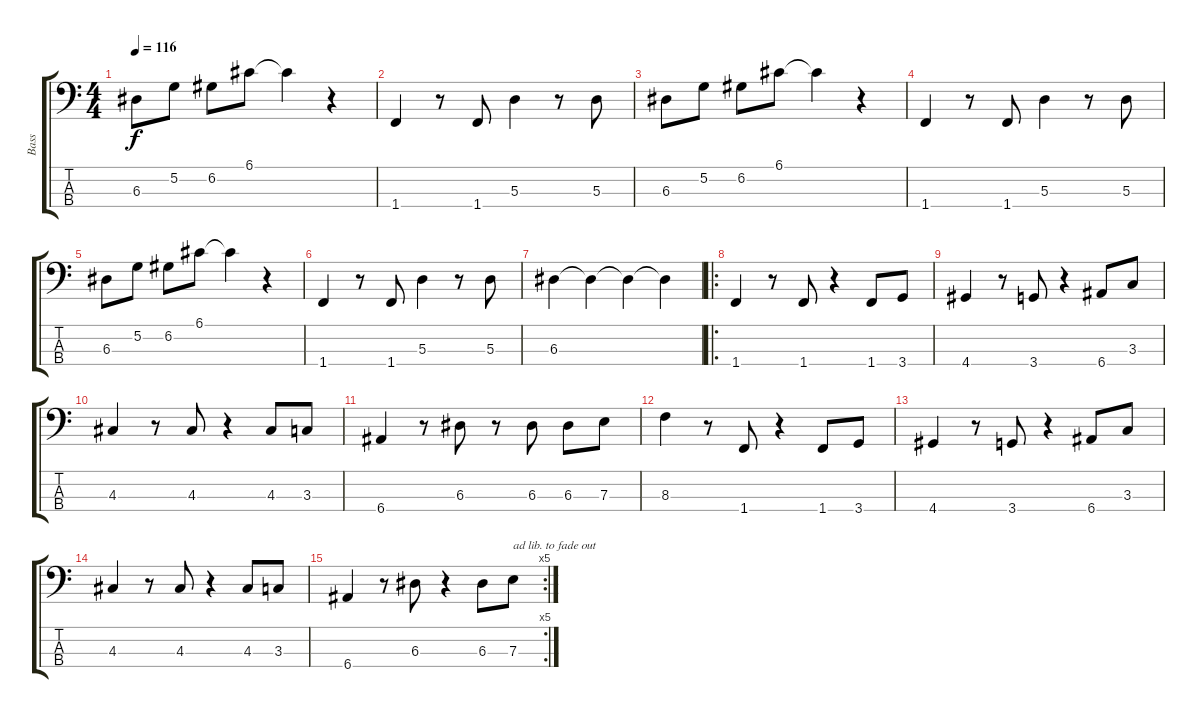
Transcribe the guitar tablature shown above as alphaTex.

\track ("Bass" "Bass") {instrument acousticguitarnylon}
\staff {score tabs}
\tuning (G2 D2 A1 E1) {hide}
\ts (4 4)
\tempo 116
\clef f4
\ks c
6.3.8{dy f} 5.2.8 6.2.8 6.1.8 6.1{t}.4 r.4 |
1.4.4 r.8 1.4.8 5.3.4 r.8 5.3.8 |
6.3.8 5.2.8 6.2.8 6.1.8 6.1{t}.4 r.4 |
1.4.4 r.8 1.4.8 5.3.4 r.8 5.3.8 |
6.3.8 5.2.8 6.2.8 6.1.8 6.1{t}.4 r.4 |
1.4.4 r.8 1.4.8 5.3.4 r.8 5.3.8 |
6.3.4 6.3{t}.4 6.3{t}.4 6.3{t}.4 |
\ro
1.4.4 r.8 1.4.8 r.4 1.4.8 3.4.8 |
4.4.4 r.8 3.4.8 r.4 6.4.8 3.3.8 |
4.3.4 r.8 4.3.8 r.4 4.3.8 3.3.8 |
6.4.4 r.8 6.3.8 r.8 6.3.8 6.3.8 7.3.8 |
8.3.4 r.8 1.4.8 r.4 1.4.8 3.4.8 |
4.4.4 r.8 3.4.8 r.4 6.4.8 3.3.8 |
4.3.4 r.8 4.3.8 r.4 4.3.8 3.3.8 |
\rc 5
6.4.4 r.8 6.3.8 r.4 6.3.8 7.3.8{txt "ad lib. to fade out"}
